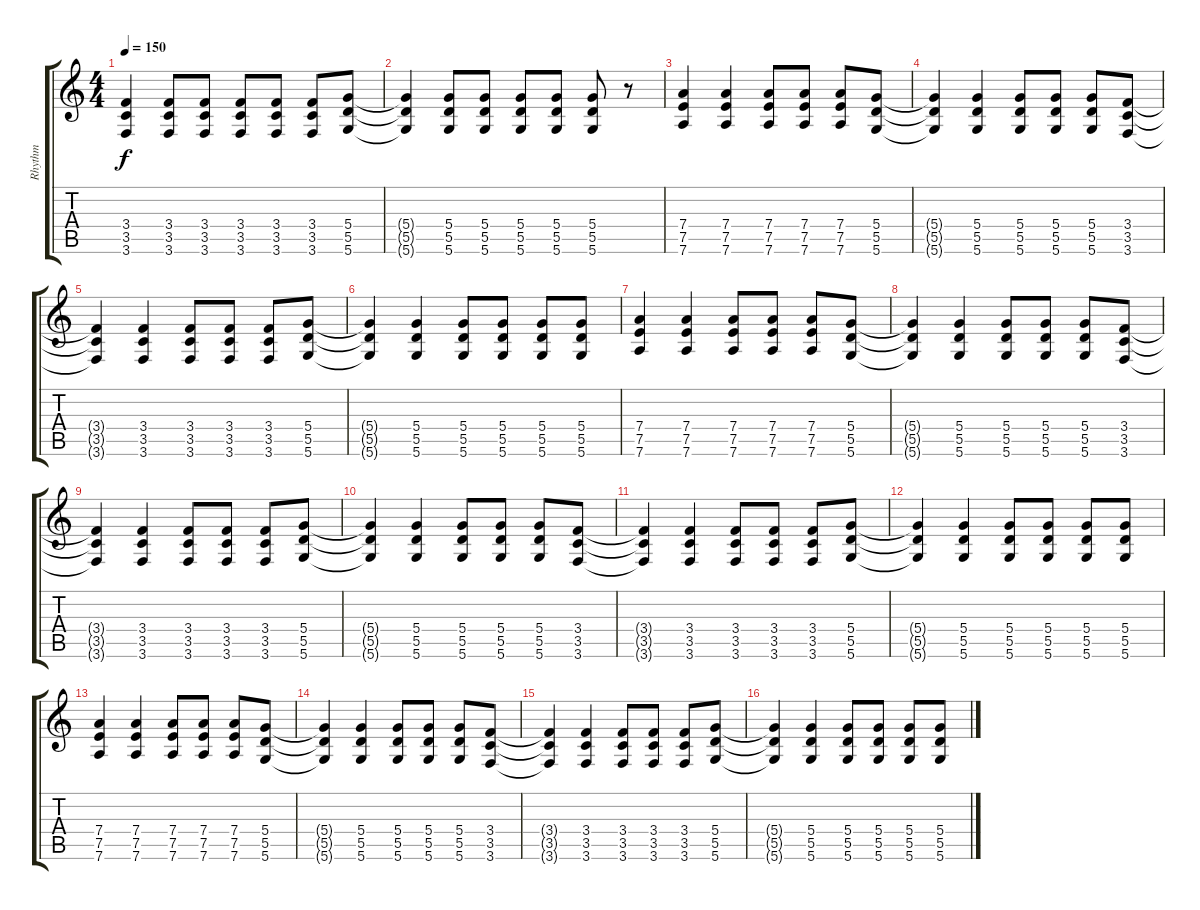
\track ("Rhythm" "Rhythm") {instrument distortionguitar}
\staff {score tabs}
\tuning (E4 B3 G3 D3 A2 D2) {hide}
\ts (4 4)
\tempo 150
\clef g2
\ks c
(3.4{t} 3.5{t} 3.6{t}).4{dy f} (3.4 3.5 3.6).8 (3.4 3.5 3.6).8 (3.4 3.5 3.6).8 (3.4 3.5 3.6).8 (3.4 3.5 3.6).8 (5.4 5.5 5.6).8 |
(5.4{t} 5.5{t} 5.6{t}).4 (5.4 5.5 5.6).8 (5.4 5.5 5.6).8 (5.4 5.5 5.6).8 (5.4 5.5 5.6).8 (5.4 5.5 5.6).8 r.8 |
(7.4 7.5 7.6).4 (7.4 7.5 7.6).4 (7.4 7.5 7.6).8 (7.4 7.5 7.6).8 (7.4 7.5 7.6).8 (5.4 5.5 5.6).8 |
(5.4{t} 5.5{t} 5.6{t}).4 (5.4 5.5 5.6).4 (5.4 5.5 5.6).8 (5.4 5.5 5.6).8 (5.4 5.5 5.6).8 (3.4 3.5 3.6).8 |
(3.4{t} 3.5{t} 3.6{t}).4 (3.4 3.5 3.6).4 (3.4 3.5 3.6).8 (3.4 3.5 3.6).8 (3.4 3.5 3.6).8 (5.4 5.5 5.6).8 |
(5.4{t} 5.5{t} 5.6{t}).4 (5.4 5.5 5.6).4 (5.4 5.5 5.6).8 (5.4 5.5 5.6).8 (5.4 5.5 5.6).8 (5.4 5.5 5.6).8 |
(7.4 7.5 7.6).4 (7.4 7.5 7.6).4 (7.4 7.5 7.6).8 (7.4 7.5 7.6).8 (7.4 7.5 7.6).8 (5.4 5.5 5.6).8 |
(5.4{t} 5.5{t} 5.6{t}).4 (5.4 5.5 5.6).4 (5.4 5.5 5.6).8 (5.4 5.5 5.6).8 (5.4 5.5 5.6).8 (3.4 3.5 3.6).8 |
(3.4{t} 3.5{t} 3.6{t}).4 (3.4 3.5 3.6).4 (3.4 3.5 3.6).8 (3.4 3.5 3.6).8 (3.4 3.5 3.6).8 (5.4 5.5 5.6).8 |
(5.4{t} 5.5{t} 5.6{t}).4 (5.4 5.5 5.6).4 (5.4 5.5 5.6).8 (5.4 5.5 5.6).8 (5.4 5.5 5.6).8 (3.4 3.5 3.6).8 |
(3.4{t} 3.5{t} 3.6{t}).4 (3.4 3.5 3.6).4 (3.4 3.5 3.6).8 (3.4 3.5 3.6).8 (3.4 3.5 3.6).8 (5.4 5.5 5.6).8 |
(5.4{t} 5.5{t} 5.6{t}).4 (5.4 5.5 5.6).4 (5.4 5.5 5.6).8 (5.4 5.5 5.6).8 (5.4 5.5 5.6).8 (5.4 5.5 5.6).8 |
(7.4 7.5 7.6).4 (7.4 7.5 7.6).4 (7.4 7.5 7.6).8 (7.4 7.5 7.6).8 (7.4 7.5 7.6).8 (5.4 5.5 5.6).8 |
(5.4{t} 5.5{t} 5.6{t}).4 (5.4 5.5 5.6).4 (5.4 5.5 5.6).8 (5.4 5.5 5.6).8 (5.4 5.5 5.6).8 (3.4 3.5 3.6).8 |
(3.4{t} 3.5{t} 3.6{t}).4 (3.4 3.5 3.6).4 (3.4 3.5 3.6).8 (3.4 3.5 3.6).8 (3.4 3.5 3.6).8 (5.4 5.5 5.6).8 |
(5.4{t} 5.5{t} 5.6{t}).4 (5.4 5.5 5.6).4 (5.4 5.5 5.6).8 (5.4 5.5 5.6).8 (5.4 5.5 5.6).8 (5.4 5.5 5.6).8
